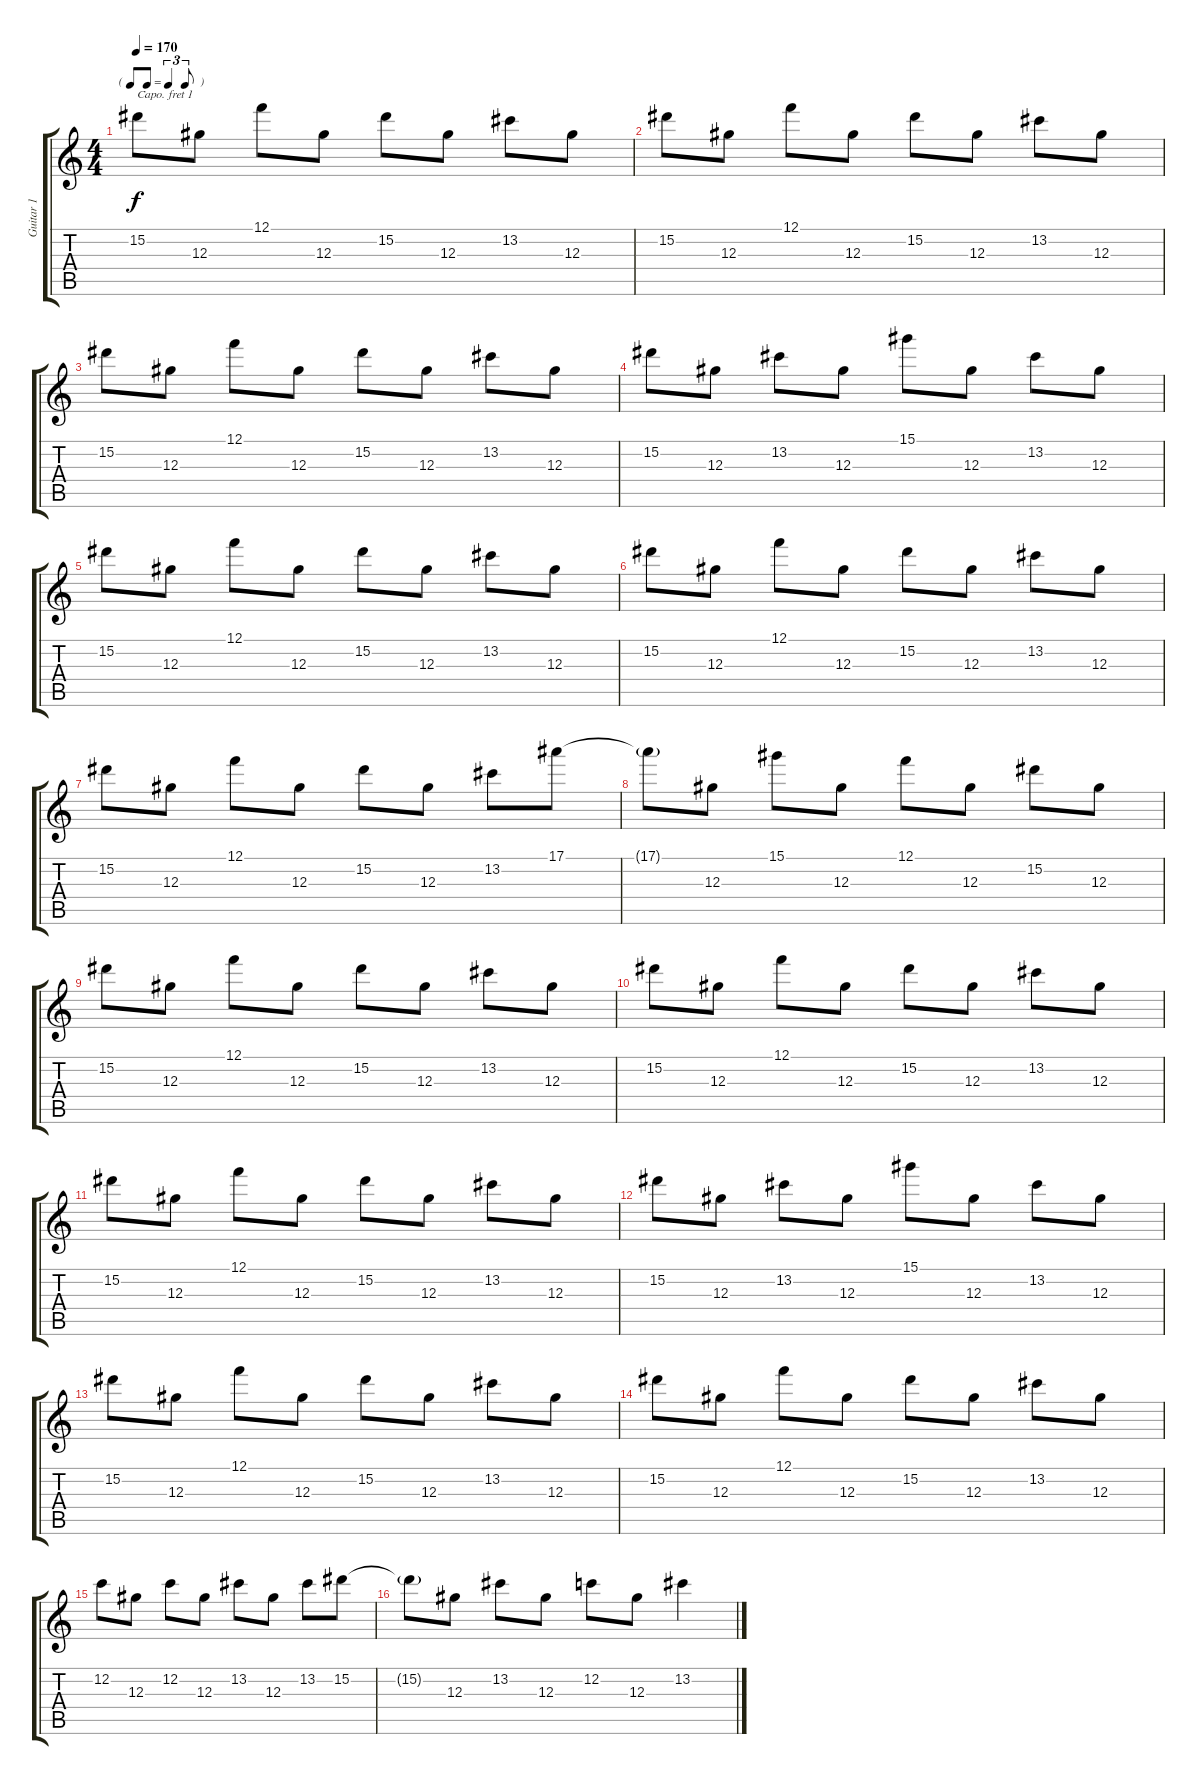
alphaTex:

\track ("Guitar 1" "Guitar 1") {instrument distortionguitar}
\staff {score tabs}
\capo 1
\tuning (E4 B3 G3 D3 A2 E2) {hide}
\ts (4 4)
\tf triplet8th
\tempo 170
\clef g2
\ks c
15.2.8{dy f} 12.3.8 12.1.8 12.3.8 15.2.8 12.3.8 13.2.8 12.3.8 |
15.2.8 12.3.8 12.1.8 12.3.8 15.2.8 12.3.8 13.2.8 12.3.8 |
15.2.8 12.3.8 12.1.8 12.3.8 15.2.8 12.3.8 13.2.8 12.3.8 |
15.2.8 12.3.8 13.2.8 12.3.8 15.1.8 12.3.8 13.2.8 12.3.8 |
15.2.8 12.3.8 12.1.8 12.3.8 15.2.8 12.3.8 13.2.8 12.3.8 |
15.2.8 12.3.8 12.1.8 12.3.8 15.2.8 12.3.8 13.2.8 12.3.8 |
15.2.8 12.3.8 12.1.8 12.3.8 15.2.8 12.3.8 13.2.8 17.1.8 |
17.1{g t}.8 12.3.8 15.1.8 12.3.8 12.1.8 12.3.8 15.2.8 12.3.8 |
15.2.8 12.3.8 12.1.8 12.3.8 15.2.8 12.3.8 13.2.8 12.3.8 |
15.2.8 12.3.8 12.1.8 12.3.8 15.2.8 12.3.8 13.2.8 12.3.8 |
15.2.8 12.3.8 12.1.8 12.3.8 15.2.8 12.3.8 13.2.8 12.3.8 |
15.2.8 12.3.8 13.2.8 12.3.8 15.1.8 12.3.8 13.2.8 12.3.8 |
15.2.8 12.3.8 12.1.8 12.3.8 15.2.8 12.3.8 13.2.8 12.3.8 |
15.2.8 12.3.8 12.1.8 12.3.8 15.2.8 12.3.8 13.2.8 12.3.8 |
12.2.8 12.3.8 12.2.8 12.3.8 13.2.8 12.3.8 13.2.8 15.2.8 |
15.2{g t}.8 12.3.8 13.2.8 12.3.8 12.2.8 12.3.8 13.2.4
